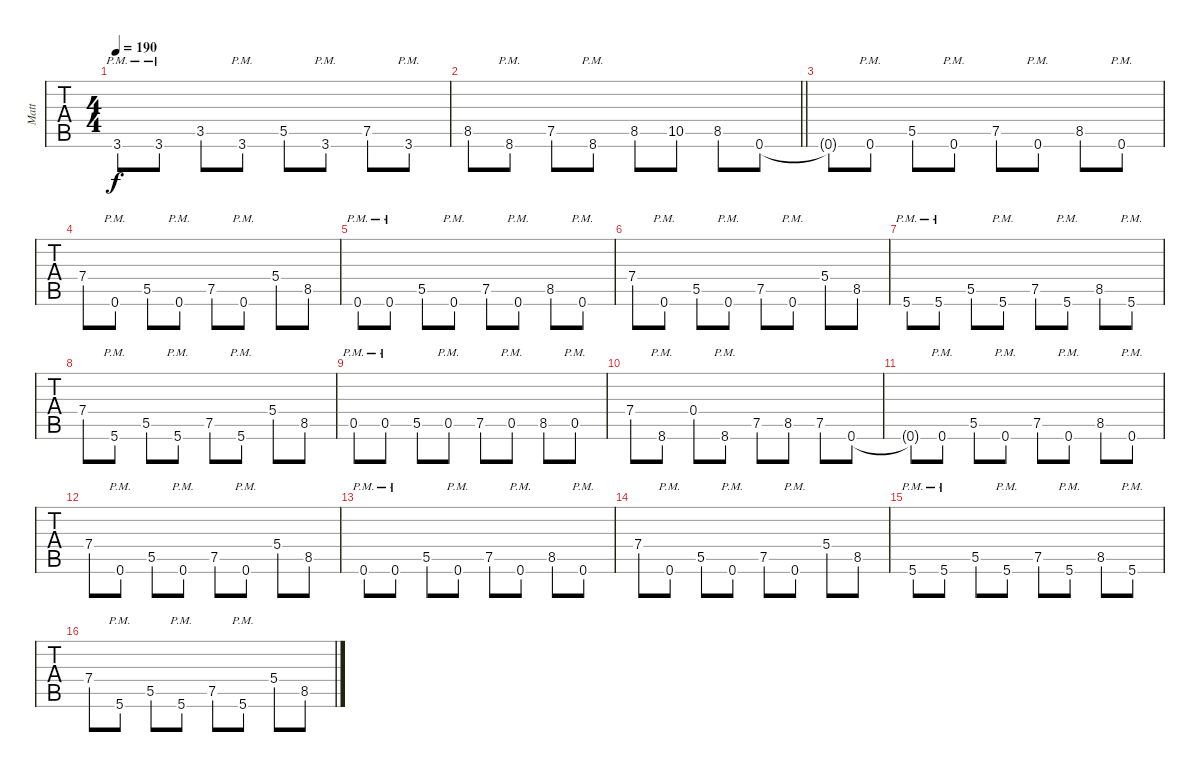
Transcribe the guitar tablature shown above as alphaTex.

\track ("Matt" "Matt") {instrument distortionguitar}
\staff {tabs}
\tuning (E4 B3 G3 D3 A2 D2) {hide}
\ts (4 4)
\tempo 190
\clef g2
\ks c
3.6{pm}.8{dy f} 3.6{pm}.8 3.5.8 3.6{pm}.8 5.5.8 3.6{pm}.8 7.5.8 3.6{pm}.8 |
\barLineRight lightlight
8.5.8 8.6{pm}.8 7.5.8 8.6{pm}.8 8.5.8 10.5.8 8.5.8 0.6.8 |
0.6{t}.8 0.6{pm}.8 5.5.8 0.6{pm}.8 7.5.8 0.6{pm}.8 8.5.8 0.6{pm}.8 |
7.4.8 0.6{pm}.8 5.5.8 0.6{pm}.8 7.5.8 0.6{pm}.8 5.4.8 8.5.8 |
0.6{pm}.8 0.6{pm}.8 5.5.8 0.6{pm}.8 7.5.8 0.6{pm}.8 8.5.8 0.6{pm}.8 |
7.4.8 0.6{pm}.8 5.5.8 0.6{pm}.8 7.5.8 0.6{pm}.8 5.4.8 8.5.8 |
5.6{pm}.8 5.6{pm}.8 5.5.8 5.6{pm}.8 7.5.8 5.6{pm}.8 8.5.8 5.6{pm}.8 |
7.4.8 5.6{pm}.8 5.5.8 5.6{pm}.8 7.5.8 5.6{pm}.8 5.4.8 8.5.8 |
0.5{pm}.8 0.5{pm}.8 5.5.8 0.5{pm}.8 7.5.8 0.5{pm}.8 8.5.8 0.5{pm}.8 |
7.4.8 8.6{pm}.8 0.4.8 8.6{pm}.8 7.5.8 8.5.8 7.5.8 0.6.8 |
0.6{t}.8 0.6{pm}.8 5.5.8 0.6{pm}.8 7.5.8 0.6{pm}.8 8.5.8 0.6{pm}.8 |
7.4.8 0.6{pm}.8 5.5.8 0.6{pm}.8 7.5.8 0.6{pm}.8 5.4.8 8.5.8 |
0.6{pm}.8 0.6{pm}.8 5.5.8 0.6{pm}.8 7.5.8 0.6{pm}.8 8.5.8 0.6{pm}.8 |
7.4.8 0.6{pm}.8 5.5.8 0.6{pm}.8 7.5.8 0.6{pm}.8 5.4.8 8.5.8 |
5.6{pm}.8 5.6{pm}.8 5.5.8 5.6{pm}.8 7.5.8 5.6{pm}.8 8.5.8 5.6{pm}.8 |
7.4.8 5.6{pm}.8 5.5.8 5.6{pm}.8 7.5.8 5.6{pm}.8 5.4.8 8.5.8
